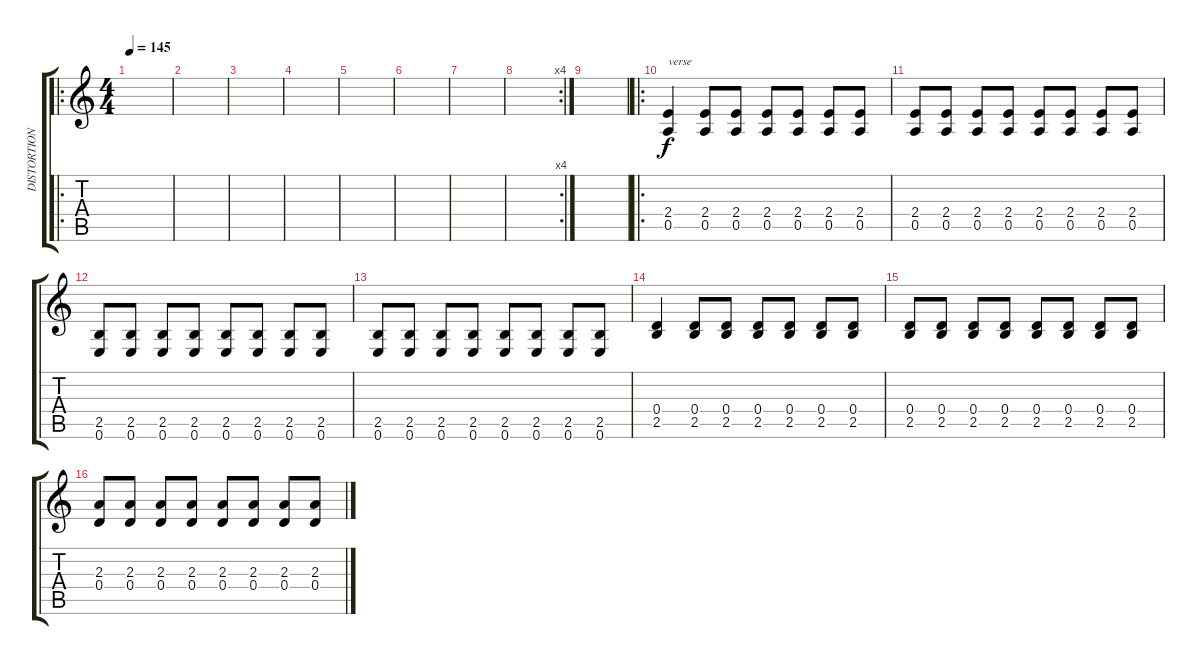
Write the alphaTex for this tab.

\track ("DISTORTION" "DISTORTION") {instrument distortionguitar}
\staff {score tabs}
\tuning (E4 B3 G3 D3 A2 E2) {hide}
\ro
\ts (4 4)
\tempo 145
\clef g2
\ks c
|
|
|
|
|
|
|
\rc 4
|
|
\ro
(2.4 0.5).4{txt "verse"} (2.4 0.5).8 (2.4 0.5).8 (2.4 0.5).8 (2.4 0.5).8 (2.4 0.5).8 (2.4 0.5).8 |
(2.4 0.5).8 (2.4 0.5).8 (2.4 0.5).8 (2.4 0.5).8 (2.4 0.5).8 (2.4 0.5).8 (2.4 0.5).8 (2.4 0.5).8 |
(2.5 0.6).8 (2.5 0.6).8 (2.5 0.6).8 (2.5 0.6).8 (2.5 0.6).8 (2.5 0.6).8 (2.5 0.6).8 (2.5 0.6).8 |
(2.5 0.6).8 (2.5 0.6).8 (2.5 0.6).8 (2.5 0.6).8 (2.5 0.6).8 (2.5 0.6).8 (2.5 0.6).8 (2.5 0.6).8 |
(0.4 2.5).4 (0.4 2.5).8 (0.4 2.5).8 (0.4 2.5).8 (0.4 2.5).8 (0.4 2.5).8 (0.4 2.5).8 |
(0.4 2.5).8 (0.4 2.5).8 (0.4 2.5).8 (0.4 2.5).8 (0.4 2.5).8 (0.4 2.5).8 (0.4 2.5).8 (0.4 2.5).8 |
(2.3 0.4).8 (2.3 0.4).8 (2.3 0.4).8 (2.3 0.4).8 (2.3 0.4).8 (2.3 0.4).8 (2.3 0.4).8 (2.3 0.4).8
